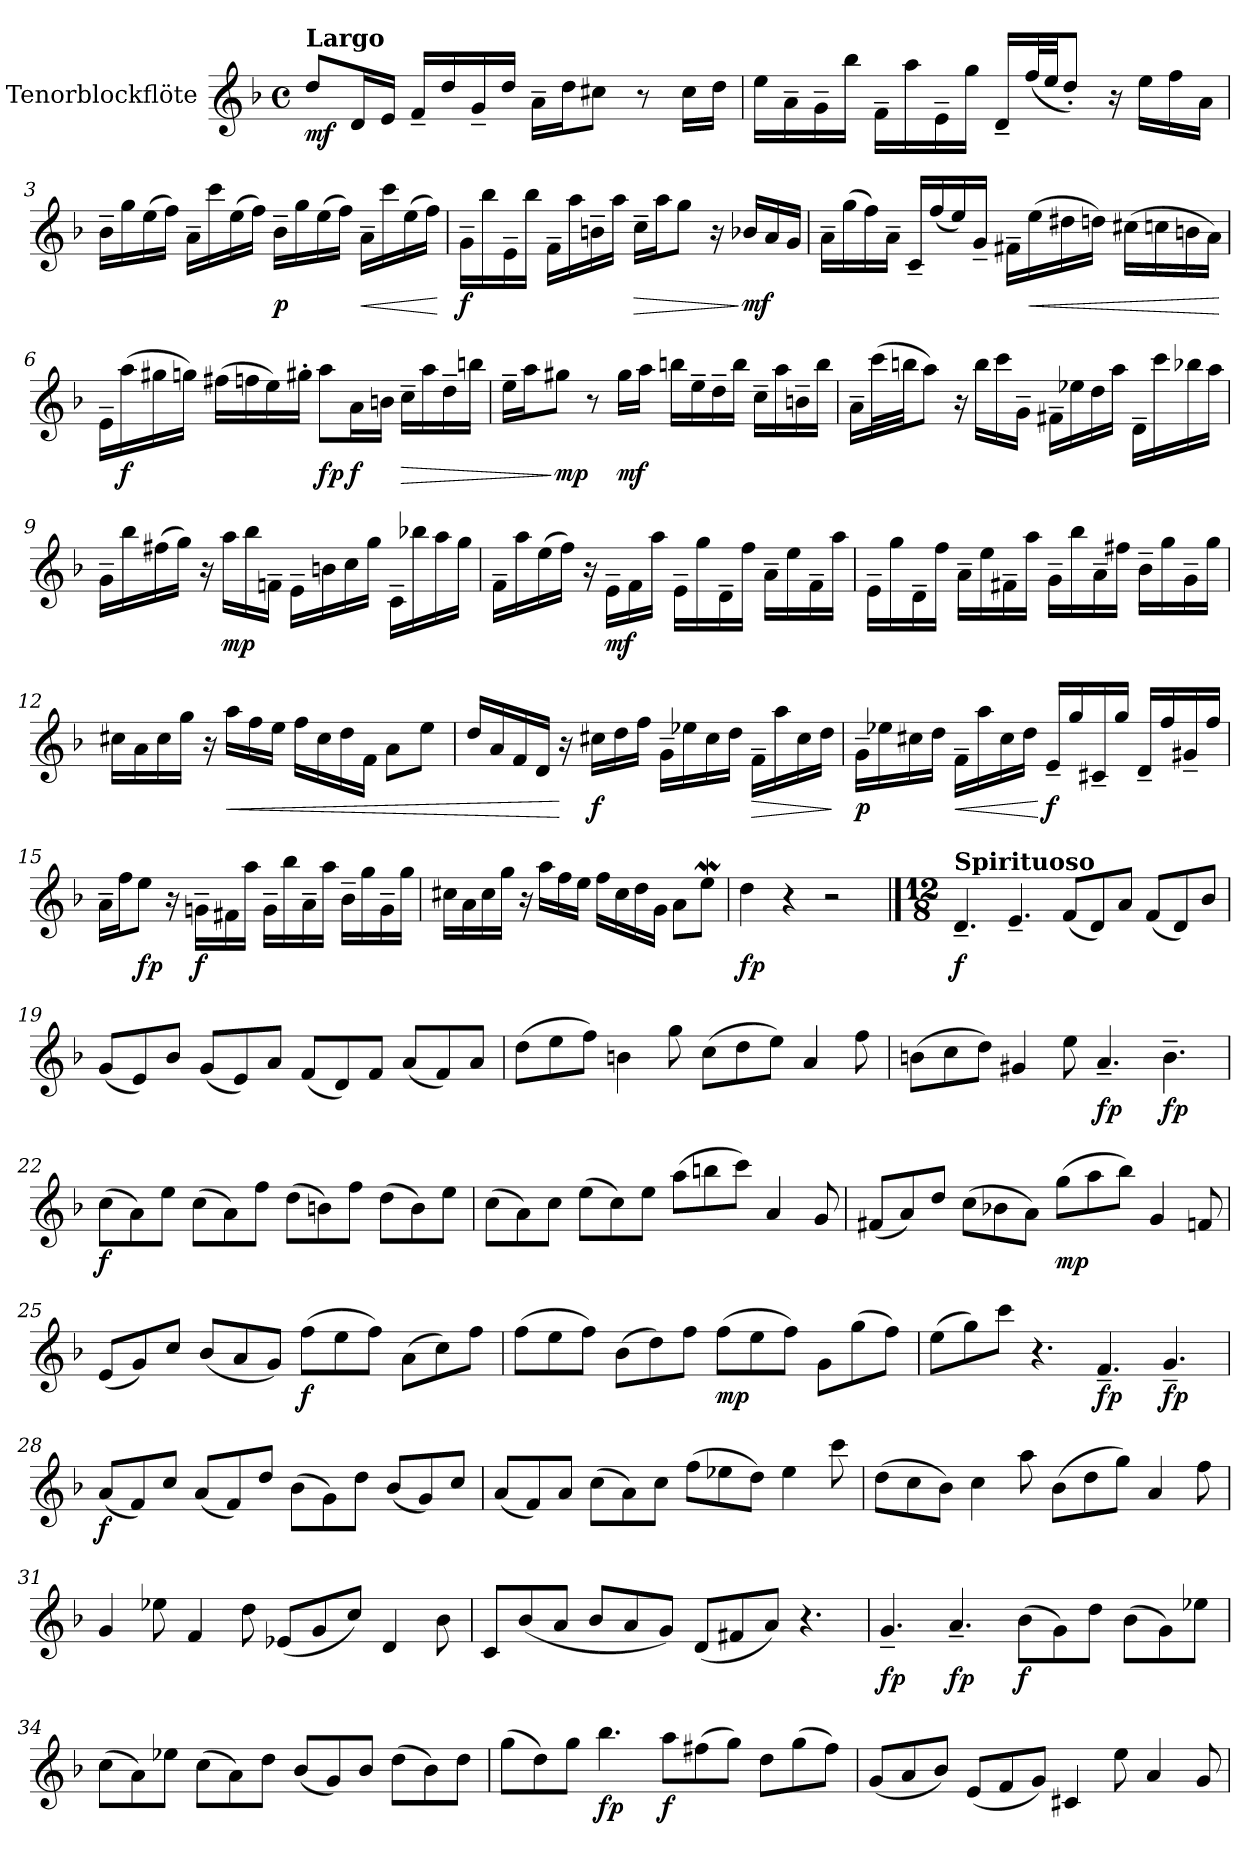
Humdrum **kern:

**kern	**dynam
*part1	*part1
*staff1	*staff1
*I"Tenorblockflöte	*
*I'T.bfl.	*
*clefG2	*
*k[b-]	*
*M4/4	*
*met(c)	*
*MM48	*
=1	=1
!LO:TX:a:B:t=Largo	!
!	!LO:DY:b
8dd/L	mf
16d/L	.
16e/JJ	.
16f~/LL	.
16dd/	.
16g~/	.
16dd/JJ	.
16a~\LL	.
16dd\J	.
8cc#X\J	.
8r	.
16cc#\LL	.
16dd\JJ	.
=2	=2
16ee\LL	.
16a~\	.
16g~\	.
16bb-\JJ	.
16f~\LL	.
16aa\	.
16e~\	.
16gg\JJ	.
16d~/LL	.
(<32ff/L	.
32ee/JJ	.
8dd'/J)	.
16r	.
16ee\LL	.
16ff\	.
16a\JJ	.
=3	=3
16b-~\LL	.
16gg\	.
(>16ee\	.
16ff\JJ)	.
16a~\LL	.
16ccc\	.
(>16ee\	.
16ff\JJ)	.
!	!LO:DY:b
16b-~\LL	p
16gg\	.
(>16ee\	.
16ff\JJ)	.
!	!LO:HP:b
16a~\LL	<
16ccc\	.
(>16ee\	.
16ff\JJ)	.
.	[
!!LO:LB:g=z
=4	=4
!	!LO:DY:b
16g~\LL	f
16bb-\	.
16e~\	.
16bb-\JJ	.
16f~\LL	.
16aa\	.
16bn~\	.
16aa\JJ	.
!	!LO:HP:b
16cc~\LL	>
16aa\J	.
8gg\J	.
16r	.
!	!LO:DY:n=1:b
16b-X/LL	] mf
16a/	.
16g/JJ	.
=5	=5
16a~\LL	.
(>16gg\	.
16ff\)	.
16a~\JJ	.
16c~/LL	.
(<16ff/	.
16ee/)	.
16g~/JJ	.
16f#X~\LL	.
!	!LO:HP:b
(>16ee\	<
16dd#X\	.
16ddn\JJ)	.
(>16cc#X\LL	.
16ccn\	.
16bn\	.
16a\JJ)	.
.	[
!!LO:LB:g=z
=6	=6
16e~\LL	.
!	!LO:DY:b
(>16aa\	f
16gg#X\	.
16ggn\JJ)	.
(>16ff#X\LL	.
16ffn\	.
16ee\)	.
16gg#X'\JJ	.
!	!LO:DY:b
8aa\L	fp
!	!LO:DY:b
16a\L	f
16bn\JJ	.
!	!LO:HP:b
16cc~\LL	>
16aa\	.
16dd~\	.
16bbn\JJ	.
=7	=7
16ee~\LL	.
16aa\J	.
!	!LO:DY:n=1:b
8gg#X\J	] mp
8r	.
!	!LO:DY:n=2:b
16gg#\LL	mf
16aa\JJ	.
16bbn\LL	.
16ee~\	.
16dd~\	.
16bb\JJ	.
16cc~\LL	.
16aa\	.
16bn~\	.
16bb\JJ	.
!!LO:LB:g=z
=8	=8
16a~\LL	.
(>32ccc\L	.
32bbn\JJ	.
8aa\J)	.
16r	.
16bb\LL	.
16ccc\	.
16g~\JJ	.
16f#X~\LL	.
16ee-X\	.
16dd\	.
16aa\JJ	.
16d~\LL	.
16ccc\	.
16bb-X\	.
16aa\JJ	.
=9	=9
16g~\LL	.
16bb-\	.
(>16ff#X\	.
16gg\JJ)	.
16r	.
!	!LO:DY:b
16aa\LL	mp
16bb-\	.
16fn~\JJ	.
16e~\LL	.
16bn\	.
16cc\	.
16gg\JJ	.
16c~\LL	.
16bb-X\	.
16aa\	.
16gg\JJ	.
!!LO:LB:g=z
=10	=10
16f~\LL	.
16aa\	.
(>16ee\	.
16ff\JJ)	.
16r	.
!	!LO:DY:b
16e~\LL	mf
16f\	.
16aa\JJ	.
16e~\LL	.
16gg\	.
16d~\	.
16ff\JJ	.
16a~\LL	.
16ee\	.
16f~\	.
16aa\JJ	.
=11	=11
16e~\LL	.
16gg\	.
16d~\	.
16ff\JJ	.
16a~\LL	.
16ee\	.
16f#X~\	.
16aa\JJ	.
16g~\LL	.
16bb-\	.
16a~\	.
16ff#X\JJ	.
16b-~\LL	.
16gg\	.
16g~\	.
16gg\JJ	.
=12	=12
16cc#X\LL	.
16a\	.
16cc#\	.
16gg\JJ	.
16r	.
!	!LO:HP:b
16aa\LL	<
16ff\	.
16ee\JJ	.
16ff\LL	.
16cc#\	.
16dd\	.
16f\JJ	.
8a\L	.
8ee\J	.
!!LO:PB:g=z
=13	=13
16dd/LL	.
16a/	.
16f/	.
16d/JJ	.
16r	[
!	!LO:DY:b
16cc#X\LL	f
16dd\	.
16ff\JJ	.
16g~\LL	.
16ee-X\	.
16cc#\	.
16dd\JJ	.
!	!LO:HP:b
16f~\LL	>
16aa\	.
16cc#\	.
16dd\JJ	.
.	]
=14	=14
!	!LO:DY:b
16g~\LL	p
16ee-X\	.
16cc#X\	.
16dd\JJ	.
!	!LO:HP:b
16f~\LL	<
16aa\	.
16cc#\	.
16dd\JJ	.
!	!LO:DY:n=1:b
16e~/LL	[ f
16gg/	.
16c#X~/	.
16gg/JJ	.
16d~/LL	.
16ff/	.
16g#X~/	.
16ff/JJ	.
!!LO:LB:g=z
=15	=15
16a~\LL	.
16ff\J	.
!	!LO:DY:b
8ee\J	fp
16r	.
!	!LO:DY:b
16gn~\LL	f
16f#X\	.
16aa\JJ	.
16g~\LL	.
16bb-\	.
16a~\	.
16aa\JJ	.
16b-~\LL	.
16gg\	.
16g~\	.
16gg\JJ	.
=16	=16
16cc#X\LL	.
16a\	.
16cc#\	.
16gg\JJ	.
16r	.
16aa\LL	.
16ff\	.
16ee\JJ	.
16ff\LL	.
16cc#\	.
16dd\	.
16g\JJ	.
8a\L	.
8eeW\J	.
=17	=17
!	!LO:DY:b
4dd\	fp
4r	.
2r	.
!!LO:LB:g=z
==18	==18
*M12/8	*
*MM168	*
!LO:TX:a:B:t=Spirituoso	!
!	!LO:DY:b
4.d~/	f
4.e~/	.
(<8f/L	.
8d/)	.
8a/J	.
(<8f/L	.
8d/)	.
8b-/J	.
=19	=19
(<8g/L	.
8e/)	.
8b-/J	.
(<8g/L	.
8e/)	.
8a/J	.
(<8f/L	.
8d/)	.
8f/J	.
(<8a/L	.
8f/)	.
8a/J	.
=20	=20
(>8dd\L	.
8ee\	.
8ff\J)	.
4bn\	.
8gg\	.
(>8cc\L	.
8dd\	.
8ee\J)	.
4a/	.
8ff\	.
=21	=21
(>8bn\L	.
8cc\	.
8dd\J)	.
4g#X/	.
8ee\	.
!	!LO:DY:b
4.a~/	fp
!	!LO:DY:b
4.b~\	fp
!!LO:LB:g=z
=22	=22
!	!LO:DY:b
(>8cc\L	f
8a\)	.
8ee\J	.
(>8cc\L	.
8a\)	.
8ff\J	.
(>8dd\L	.
8bn\)	.
8ff\J	.
(>8dd\L	.
8b\)	.
8ee\J	.
=23	=23
(>8cc\L	.
8a\)	.
8cc\J	.
(>8ee\L	.
8cc\)	.
8ee\J	.
(>8aa\L	.
8bbn\	.
8ccc\J)	.
4a/	.
8g/	.
=24	=24
(<8f#X/L	.
8a/)	.
8dd/J	.
(>8cc\L	.
8b-X\	.
8a\J)	.
!	!LO:DY:b
(>8gg\L	mp
8aa\	.
8bb-\J)	.
4g/	.
8fn/	.
!!LO:LB:g=z
=25	=25
(<8e/L	.
8g/)	.
8cc/J	.
(<8b-/L	.
8a/	.
8g/J)	.
!	!LO:DY:b
(>8ff\L	f
8ee\	.
8ff\J)	.
(>8a\L	.
8cc\)	.
8ff\J	.
=26	=26
(>8ff\L	.
8ee\	.
8ff\J)	.
(>8b-\L	.
8dd\)	.
8ff\J	.
!	!LO:DY:b
(>8ff\L	mp
8ee\	.
8ff\J)	.
8g\L	.
(>8gg\	.
8ff\J)	.
=27	=27
!	!LO:DY:b
(>8ee\L	other-dynamics
8gg\)	.
8ccc\J	.
4.r	.
!	!LO:DY:b
4.f~/	fp
!	!LO:DY:b
4.g~/	fp
=28	=28
!	!LO:DY:b
(<8a/L	f
8f/)	.
8cc/J	.
(<8a/L	.
8f/)	.
8dd/J	.
(>8b-\L	.
8g\)	.
8dd\J	.
(<8b-/L	.
8g/)	.
8cc/J	.
!!LO:LB:g=z
=29	=29
(<8a/L	.
8f/)	.
8a/J	.
(>8cc\L	.
8a\)	.
8cc\J	.
(>8ff\L	.
8ee-X\	.
8dd\J)	.
4ee-\	.
8ccc\	.
=30	=30
(>8dd\L	.
8cc\	.
8b-\J)	.
4cc\	.
8aa\	.
(>8b-\L	.
8dd\	.
8gg\J)	.
4a/	.
8ff\	.
=31	=31
4g/	.
8ee-X\	.
4f/	.
8dd\	.
(<8e-X/L	.
8g/	.
8cc/J)	.
4d/	.
8b-\	.
=32	=32
8c/L	.
(<8b-/	.
8a/J	.
8b-/L	.
8a/	.
8g/J)	.
(<8d/L	.
8f#X/	.
8a/J)	.
4.r	.
!!LO:LB:g=z
=33	=33
!	!LO:DY:b
4.g~/	fp
!	!LO:DY:b
4.a~/	fp
!	!LO:DY:b
(>8b-\L	f
8g\)	.
8dd\J	.
(>8b-\L	.
8g\)	.
8ee-X\J	.
=34	=34
(>8cc\L	.
8a\)	.
8ee-X\J	.
(>8cc\L	.
8a\)	.
8dd\J	.
(<8b-/L	.
8g/)	.
8b-/J	.
(>8dd\L	.
8b-\)	.
8dd\J	.
=35	=35
(>8gg\L	.
8dd\)	.
8gg\J	.
!	!LO:DY:b
4.bb-\	fp
!	!LO:DY:b
8aa\L	f
(>8ff#X\	.
8gg\J)	.
8dd\L	.
(>8gg\	.
8ff#\J)	.
!!LO:LB:g=z
=36	=36
(<8g/L	.
8a/	.
8b-/J)	.
(<8e/L	.
8f/	.
8g/J)	.
4c#X/	.
8ee\	.
4a/	.
8g/	.
=	=
*-	*-
